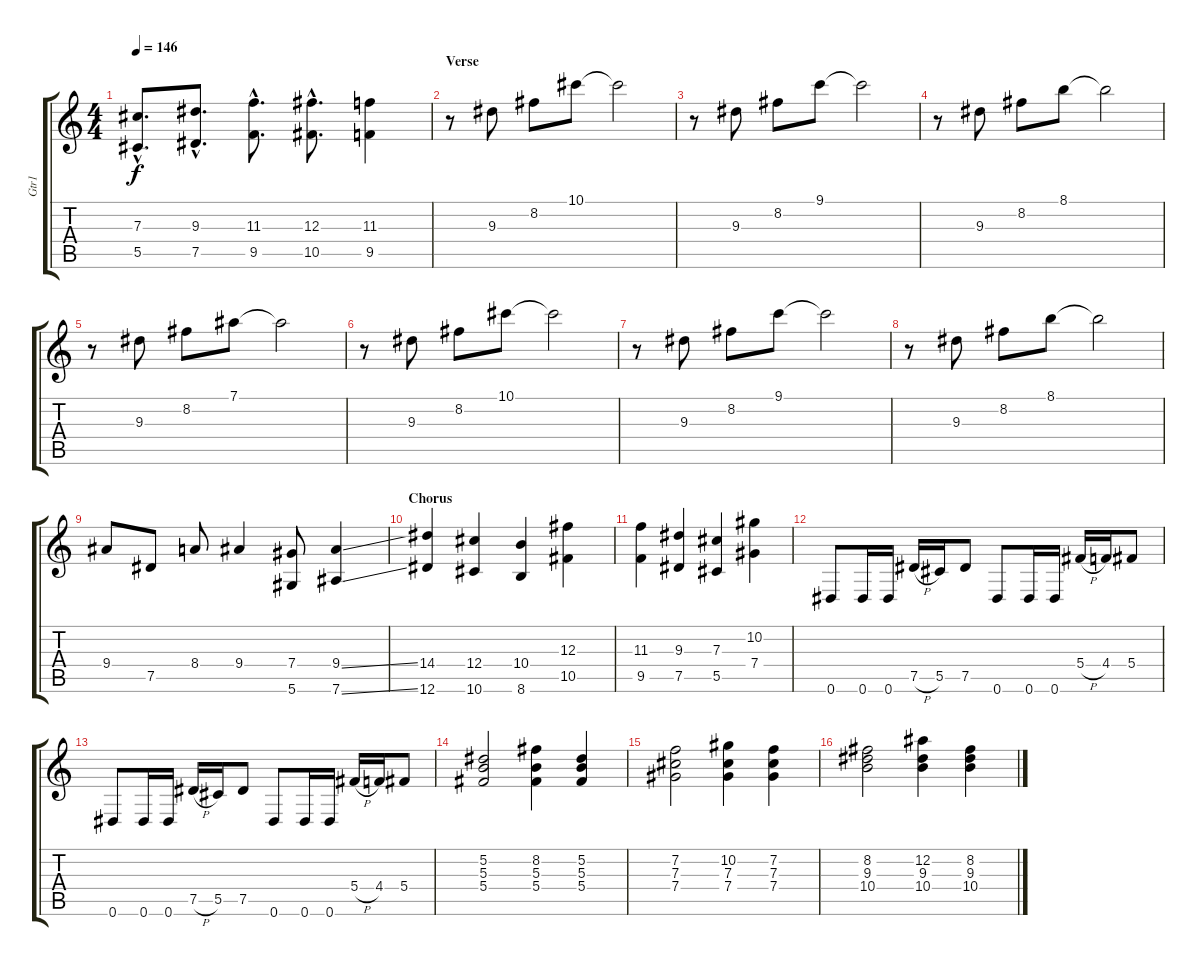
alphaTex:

\track ("Gtr1" "Gtr1") {instrument overdrivenguitar}
\staff {score tabs}
\tuning (Eb4 Bb3 Gb3 Db3 Ab2 Eb2) {hide}
\ts (4 4)
\tempo 146
\clef g2
\ks c
(7.3{hac} 5.5{hac}).8{d dy f} (9.3{hac} 7.5{hac}).8{d} (11.3{hac} 9.5{hac}).8{d} (12.3{hac} 10.5{hac}).8{d} (11.3 9.5).4 |
\section ("" "Verse")
r.8 9.3.8{instrument acousticguitarsteel} 8.2.8 10.1.8 10.1{t}.2 |
r.8 9.3.8 8.2.8 9.1.8 9.1{t}.2 |
r.8 9.3.8 8.2.8 8.1.8 8.1{t}.2 |
r.8 9.3.8 8.2.8 7.1.8 7.1{t}.2 |
r.8 9.3.8 8.2.8 10.1.8 10.1{t}.2 |
r.8 9.3.8 8.2.8 9.1.8 9.1{t}.2 |
r.8 9.3.8 8.2.8 8.1.8 8.1{t}.2 |
9.4.8{instrument overdrivenguitar} 7.5.8 8.4.8 9.4.4 (7.4 5.6).8 (9.4{ss} 7.6{ss}).4 |
\section ("" "Chorus")
(14.4 12.6).4 (12.4 10.6).4 (10.4 8.6).4 (12.3 10.5).4 |
(11.3 9.5).4 (9.3 7.5).4 (7.3 5.5).4 (10.2 7.4).4 |
0.6.8 0.6.16 0.6.16 7.5{h}.16 5.5.16 7.5.8 0.6.8 0.6.16 0.6.16 5.4{h}.16 4.4.16 5.4.8 |
0.6.8 0.6.16 0.6.16 7.5{h}.16 5.5.16 7.5.8 0.6.8 0.6.16 0.6.16 5.4{h}.16 4.4.16 5.4.8 |
(5.2 5.3 5.4).2 (8.2 5.3 5.4).4 (5.2 5.3 5.4).4 |
(7.2 7.3 7.4).2 (10.2 7.3 7.4).4 (7.2 7.3 7.4).4 |
(8.2 9.3 10.4).2 (12.2 9.3 10.4).4 (8.2 9.3 10.4).4
